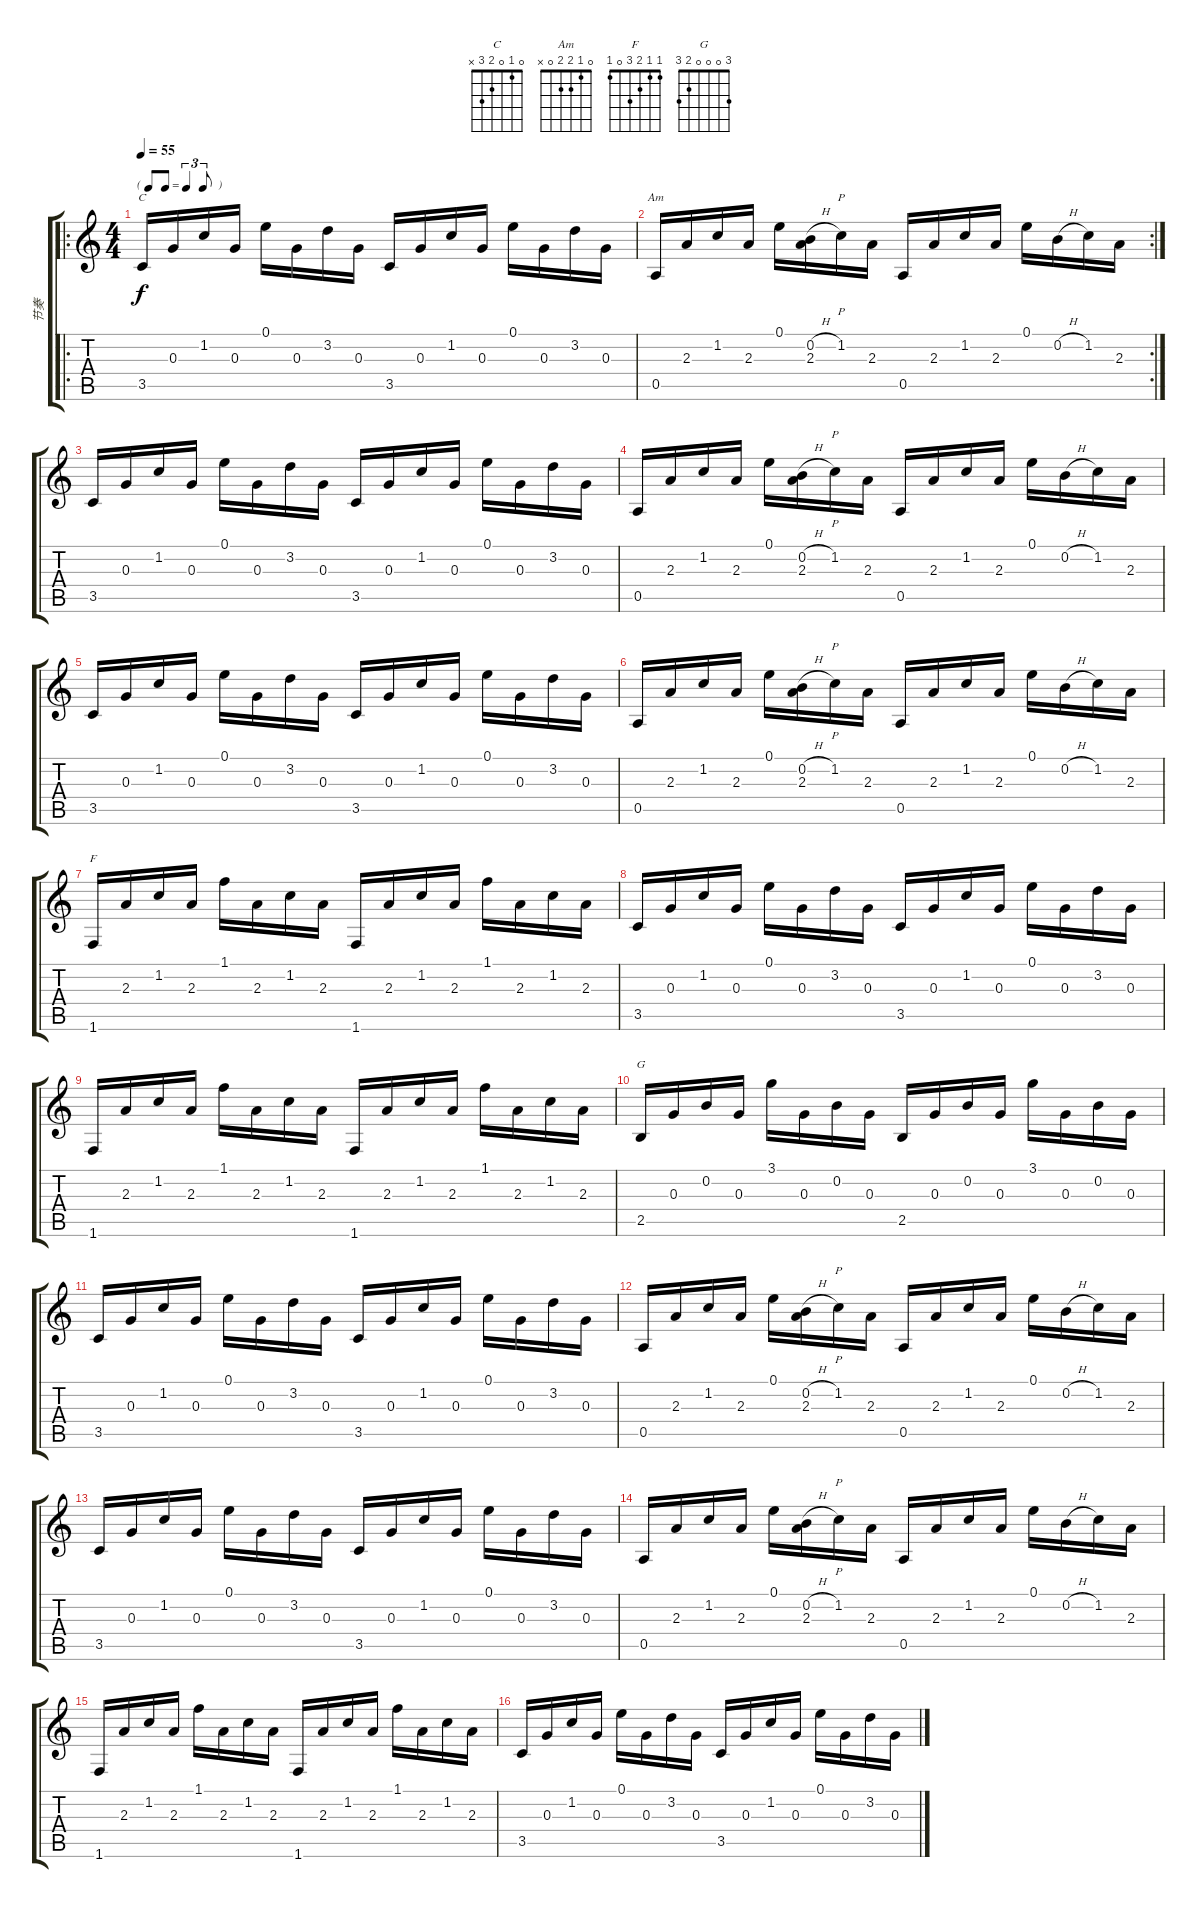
\track ("节奏" "节奏") {instrument acousticguitarnylon}
\staff {score tabs}
\tuning (E4 B3 G3 D3 A2 E2) {hide}
\chord ("C" 0 1 0 2 3 x)
\chord ("Am" 0 1 2 2 0 x)
\chord ("F" 1 1 2 3 0 1)
\chord ("G" 3 0 0 0 2 3)
\ro
\ts (4 4)
\tf triplet8th
\tempo 55
\clef g2
\ks c
3.5.16{ch "C" dy f instrument acousticguitarnylon} 0.3.16 1.2.16 0.3.16 0.1.16 0.3.16 3.2.16 0.3.16 3.5.16 0.3.16 1.2.16 0.3.16 0.1.16 0.3.16 3.2.16 0.3.16 |
\rc 2
0.5.16{ch "Am"} 2.3.16 1.2.16 2.3.16 0.1.16 (0.2{h} 2.3).16 1.2.16{p} 2.3.16 0.5.16 2.3.16 1.2.16 2.3.16 0.1.16 0.2{h}.16 1.2.16 2.3.16 |
3.5.16 0.3.16 1.2.16 0.3.16 0.1.16 0.3.16 3.2.16 0.3.16 3.5.16 0.3.16 1.2.16 0.3.16 0.1.16 0.3.16 3.2.16 0.3.16 |
0.5.16 2.3.16 1.2.16 2.3.16 0.1.16 (0.2{h} 2.3).16 1.2.16{p} 2.3.16 0.5.16 2.3.16 1.2.16 2.3.16 0.1.16 0.2{h}.16 1.2.16 2.3.16 |
3.5.16 0.3.16 1.2.16 0.3.16 0.1.16 0.3.16 3.2.16 0.3.16 3.5.16 0.3.16 1.2.16 0.3.16 0.1.16 0.3.16 3.2.16 0.3.16 |
0.5.16 2.3.16 1.2.16 2.3.16 0.1.16 (0.2{h} 2.3).16 1.2.16{p} 2.3.16 0.5.16 2.3.16 1.2.16 2.3.16 0.1.16 0.2{h}.16 1.2.16 2.3.16 |
1.6.16{ch "F"} 2.3.16 1.2.16 2.3.16 1.1.16 2.3.16 1.2.16 2.3.16 1.6.16 2.3.16 1.2.16 2.3.16 1.1.16 2.3.16 1.2.16 2.3.16 |
3.5.16 0.3.16 1.2.16 0.3.16 0.1.16 0.3.16 3.2.16 0.3.16 3.5.16 0.3.16 1.2.16 0.3.16 0.1.16 0.3.16 3.2.16 0.3.16 |
1.6.16 2.3.16 1.2.16 2.3.16 1.1.16 2.3.16 1.2.16 2.3.16 1.6.16 2.3.16 1.2.16 2.3.16 1.1.16 2.3.16 1.2.16 2.3.16 |
2.5.16{ch "G"} 0.3.16 0.2.16 0.3.16 3.1.16 0.3.16 0.2.16 0.3.16 2.5.16 0.3.16 0.2.16 0.3.16 3.1.16 0.3.16 0.2.16 0.3.16 |
3.5.16 0.3.16 1.2.16 0.3.16 0.1.16 0.3.16 3.2.16 0.3.16 3.5.16 0.3.16 1.2.16 0.3.16 0.1.16 0.3.16 3.2.16 0.3.16 |
0.5.16 2.3.16 1.2.16 2.3.16 0.1.16 (0.2{h} 2.3).16 1.2.16{p} 2.3.16 0.5.16 2.3.16 1.2.16 2.3.16 0.1.16 0.2{h}.16 1.2.16 2.3.16 |
3.5.16 0.3.16 1.2.16 0.3.16 0.1.16 0.3.16 3.2.16 0.3.16 3.5.16 0.3.16 1.2.16 0.3.16 0.1.16 0.3.16 3.2.16 0.3.16 |
0.5.16 2.3.16 1.2.16 2.3.16 0.1.16 (0.2{h} 2.3).16 1.2.16{p} 2.3.16 0.5.16 2.3.16 1.2.16 2.3.16 0.1.16 0.2{h}.16 1.2.16 2.3.16 |
1.6.16 2.3.16 1.2.16 2.3.16 1.1.16 2.3.16 1.2.16 2.3.16 1.6.16 2.3.16 1.2.16 2.3.16 1.1.16 2.3.16 1.2.16 2.3.16 |
3.5.16 0.3.16 1.2.16 0.3.16 0.1.16 0.3.16 3.2.16 0.3.16 3.5.16 0.3.16 1.2.16 0.3.16 0.1.16 0.3.16 3.2.16 0.3.16
